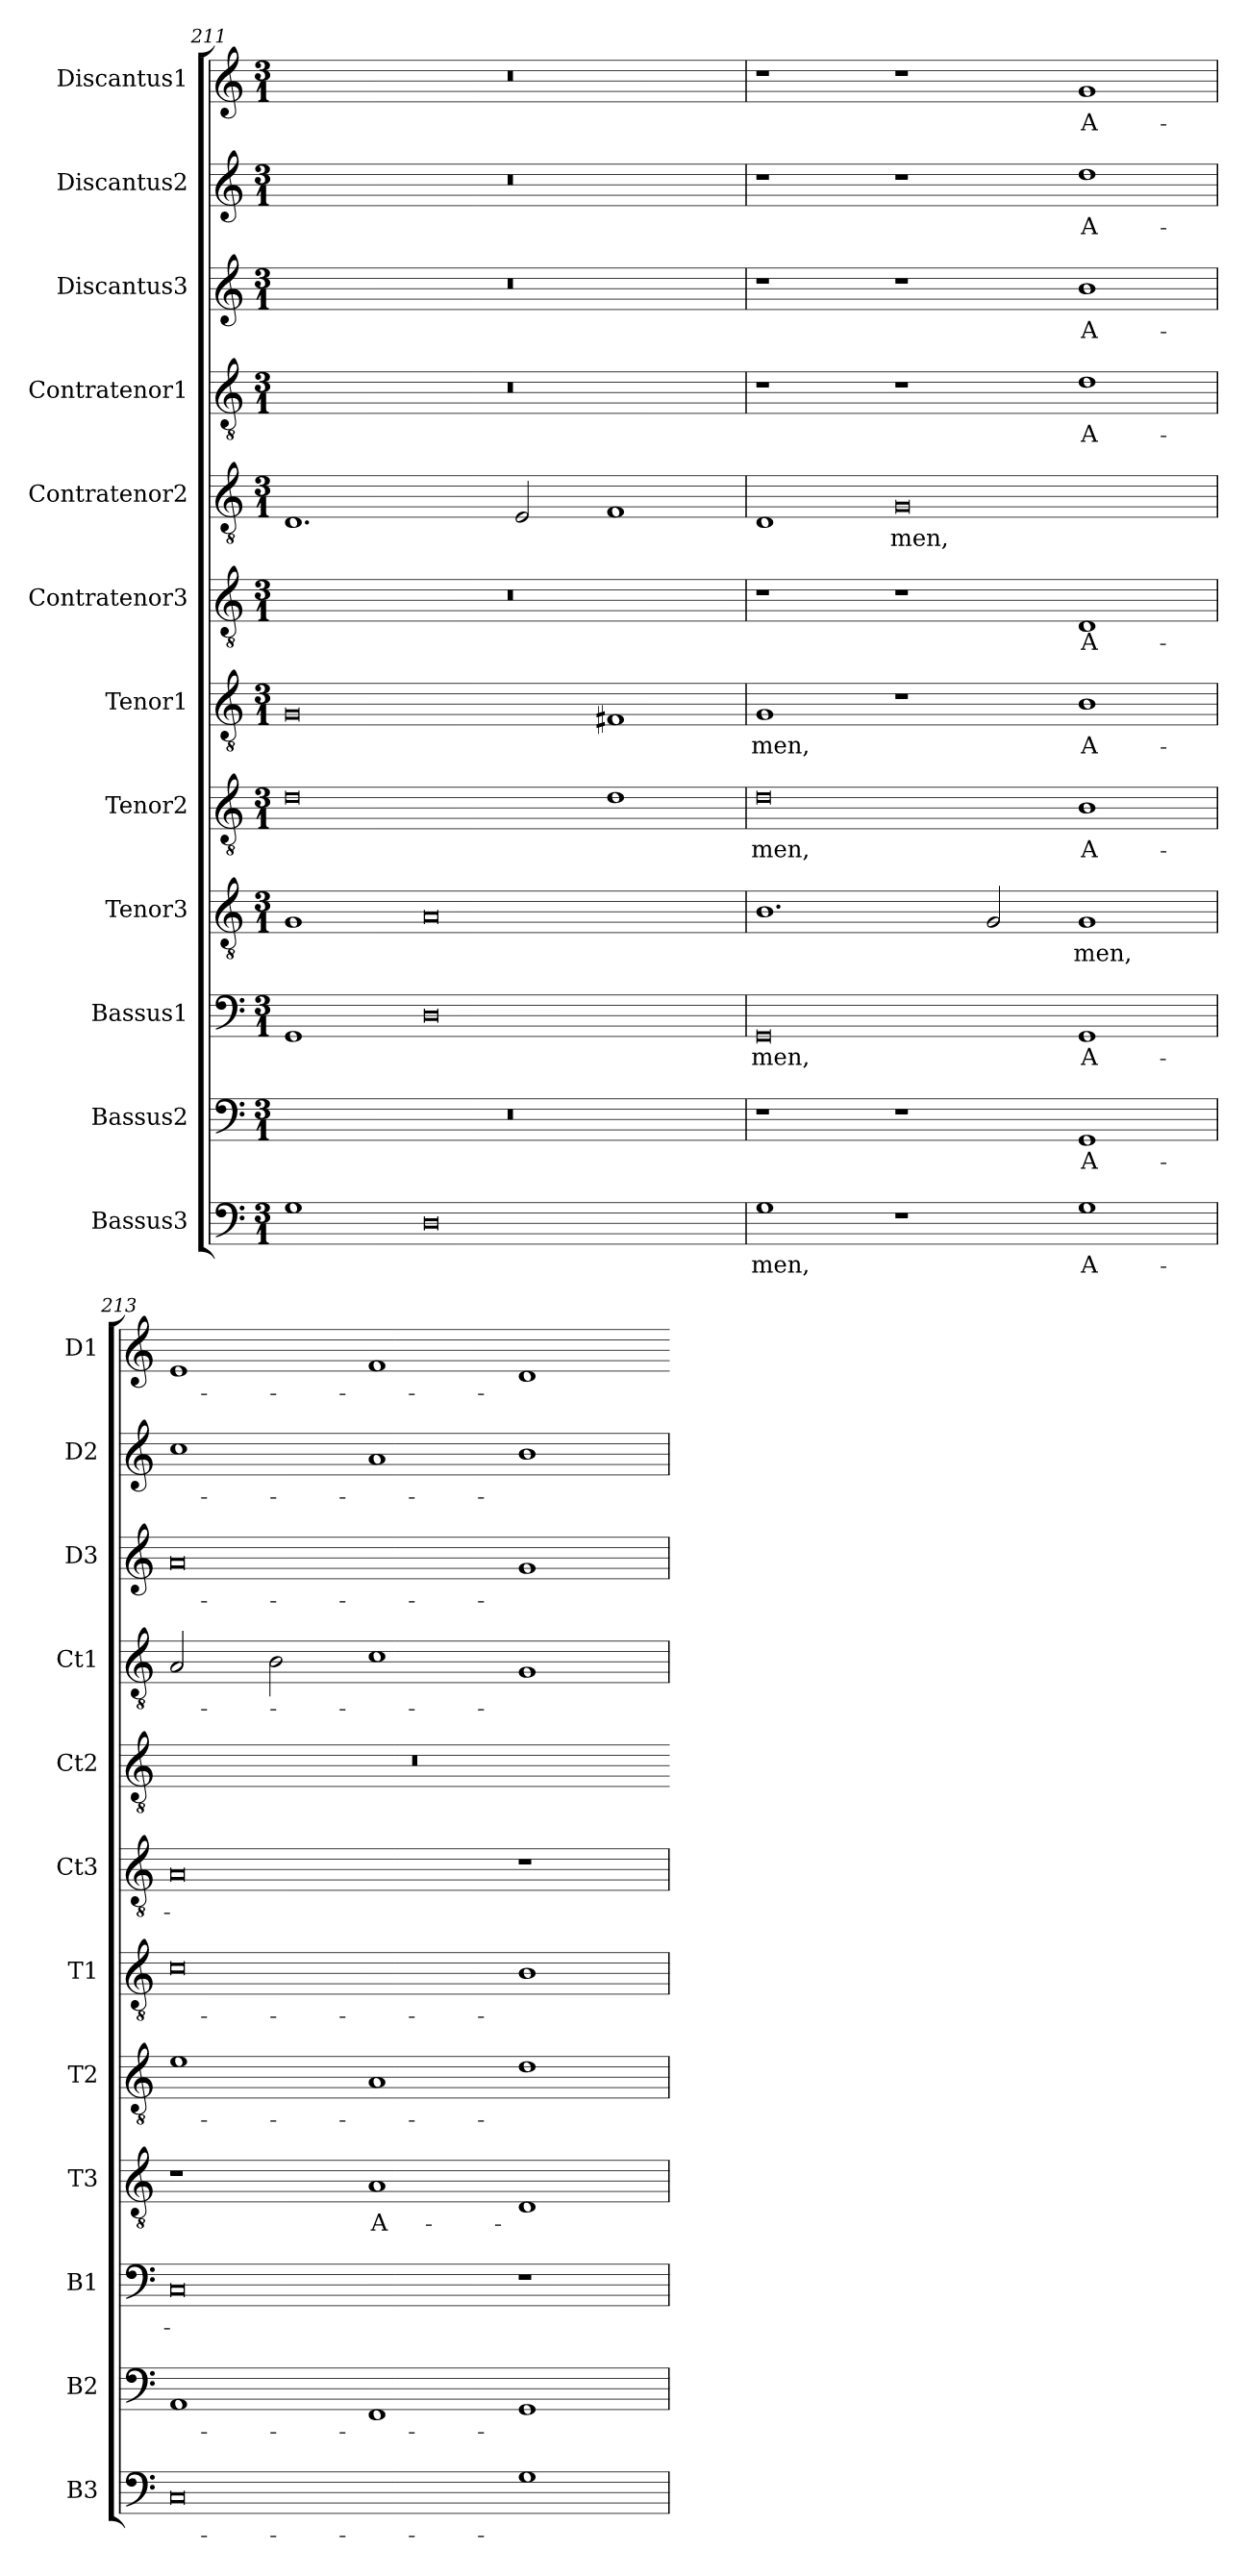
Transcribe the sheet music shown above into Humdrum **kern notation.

**kern	**text	**kern	**text	**kern	**text	**kern	**text	**kern	**text	**kern	**text	**kern	**text	**kern	**text	**kern	**text	**kern	**text	**kern	**text	**kern	**text
*part12	*part12	*part11	*part11	*part10	*part10	*part9	*part9	*part8	*part8	*part7	*part7	*part6	*part6	*part5	*part5	*part4	*part4	*part3	*part3	*part2	*part2	*part1	*part1
*staff12	*staff12	*staff11	*staff11	*staff10	*staff10	*staff9	*staff9	*staff8	*staff8	*staff7	*staff7	*staff6	*staff6	*staff5	*staff5	*staff4	*staff4	*staff3	*staff3	*staff2	*staff2	*staff1	*staff1
*I"Bassus3	*	*I"Bassus2	*	*I"Bassus1	*	*I"Tenor3	*	*I"Tenor2	*	*I"Tenor1	*	*I"Contratenor3	*	*I"Contratenor2	*	*I"Contratenor1	*	*I"Discantus3	*	*I"Discantus2	*	*I"Discantus1	*
*I'B3	*	*I'B2	*	*I'B1	*	*I'T3	*	*I'T2	*	*I'T1	*	*I'Ct3	*	*I'Ct2	*	*I'Ct1	*	*I'D3	*	*I'D2	*	*I'D1	*
*clefF4	*	*clefF4	*	*clefF4	*	*clefGv2	*	*clefGv2	*	*clefGv2	*	*clefGv2	*	*clefGv2	*	*clefGv2	*	*clefG2	*	*clefG2	*	*clefG2	*
*k[]	*	*k[]	*	*k[]	*	*k[]	*	*k[]	*	*k[]	*	*k[]	*	*k[]	*	*k[]	*	*k[]	*	*k[]	*	*k[]	*
*M3/1	*	*M3/1	*	*M3/1	*	*M3/1	*	*M3/1	*	*M3/1	*	*M3/1	*	*M3/1	*	*M3/1	*	*M3/1	*	*M3/1	*	*M3/1	*
=211	=211	=211	=211	=211	=211	=211	=211	=211	=211	=211	=211	=211	=211	=211	=211	=211	=211	=211	=211	=211	=211	=211	=211
1G	.	0.r	.	1GG	.	1G	.	0d	.	0G	.	0.r	.	1.D	.	0.r	.	0.r	.	0.r	.	0.r	.
0D	.	.	.	0D	.	0A	.	.	.	.	.	.	.	.	.	.	.	.	.	.	.	.	.
.	.	.	.	.	.	.	.	.	.	.	.	.	.	2E	.	.	.	.	.	.	.	.	.
.	.	.	.	.	.	.	.	1d	.	1F#X	.	.	.	1F	.	.	.	.	.	.	.	.	.
=212	=212	=212	=212	=212	=212	=212	=212	=212	=212	=212	=212	=212	=212	=212	=212	=212	=212	=212	=212	=212	=212	=212	=212
1G	-men,	1r	.	0GG	-men,	1.B	.	0d	-men,	1G	-men,	1r	.	1D	.	1r	.	1r	.	1r	.	1r	.
1r	.	1r	.	.	.	.	.	.	.	1r	.	1r	.	0G	-men,	1r	.	1r	.	1r	.	1r	.
.	.	.	.	.	.	2G	.	.	.	.	.	.	.	.	.	.	.	.	.	.	.	.	.
1G	A-	1GG	A-	1GG	A-	1G	-men,	1B	A-	1B	A-	1D	A-	.	.	1d	A-	1b	A-	1dd	A-	1g	A-
=213	=213	=213	=213	=213	=213	=213	=213	=213	=213	=213	=213	=213	=213	=213	=213	=213	=213	=213	=213	=213	=213	=213	=213
0C	.	1AA	.	0C	.	1r	.	1e	.	0c	.	0A	.	0.r	.	2A	.	0a	.	1cc	.	1e	.
.	.	.	.	.	.	.	.	.	.	.	.	.	.	.	.	2B	.	.	.	.	.	.	.
.	.	1FF	.	.	.	1A	A-	1A	.	.	.	.	.	.	.	1c	.	.	.	1a	.	1f	.
1G	.	1GG	.	1r	.	1D	.	1d	.	1B	.	1r	.	.	.	1G	.	1g	.	1b	.	1d	.
=	=-	=	=-	=	=-	=	=-	=	=-	=	=-	=	=-	=	=-	=	=-	=	=-	=	=-	=-	=-
*-	*-	*-	*-	*-	*-	*-	*-	*-	*-	*-	*-	*-	*-	*-	*-	*-	*-	*-	*-	*-	*-	*-	*-
